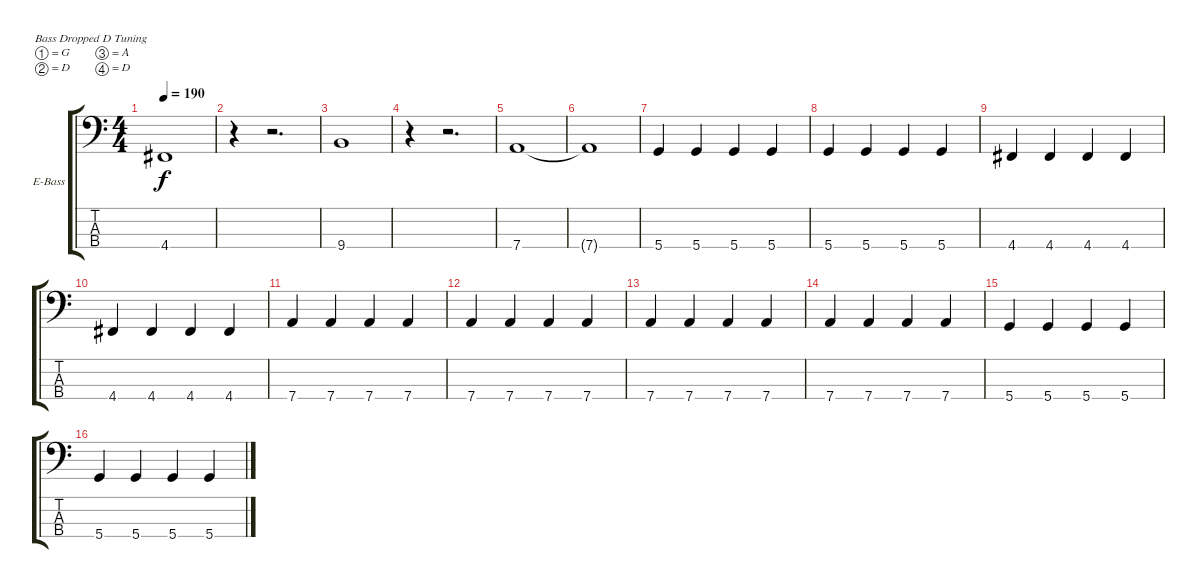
\bracketExtendMode groupsimilarinstruments
\firstSystemTrackNameOrientation horizontal
\otherSystemsTrackNameOrientation horizontal
\track ("Zack" "E-Bass") {instrument electricbassfinger}
\staff {score tabs}
\tuning (G2 D2 A1 D1)
\ts (4 4)
\tempo 190
\clef f4
\ks c
4.4.1{dy f} |
r.4 r.2{d} |
9.4.1 |
r.4 r.2{d} |
7.4.1 |
7.4{t}.1 |
5.4.4 5.4.4 5.4.4 5.4.4 |
5.4.4 5.4.4 5.4.4 5.4.4 |
4.4.4 4.4.4 4.4.4 4.4.4 |
4.4.4 4.4.4 4.4.4 4.4.4 |
7.4.4 7.4.4 7.4.4 7.4.4 |
7.4.4 7.4.4 7.4.4 7.4.4 |
7.4.4 7.4.4 7.4.4 7.4.4 |
7.4.4 7.4.4 7.4.4 7.4.4 |
5.4.4 5.4.4 5.4.4 5.4.4 |
5.4.4 5.4.4 5.4.4 5.4.4
